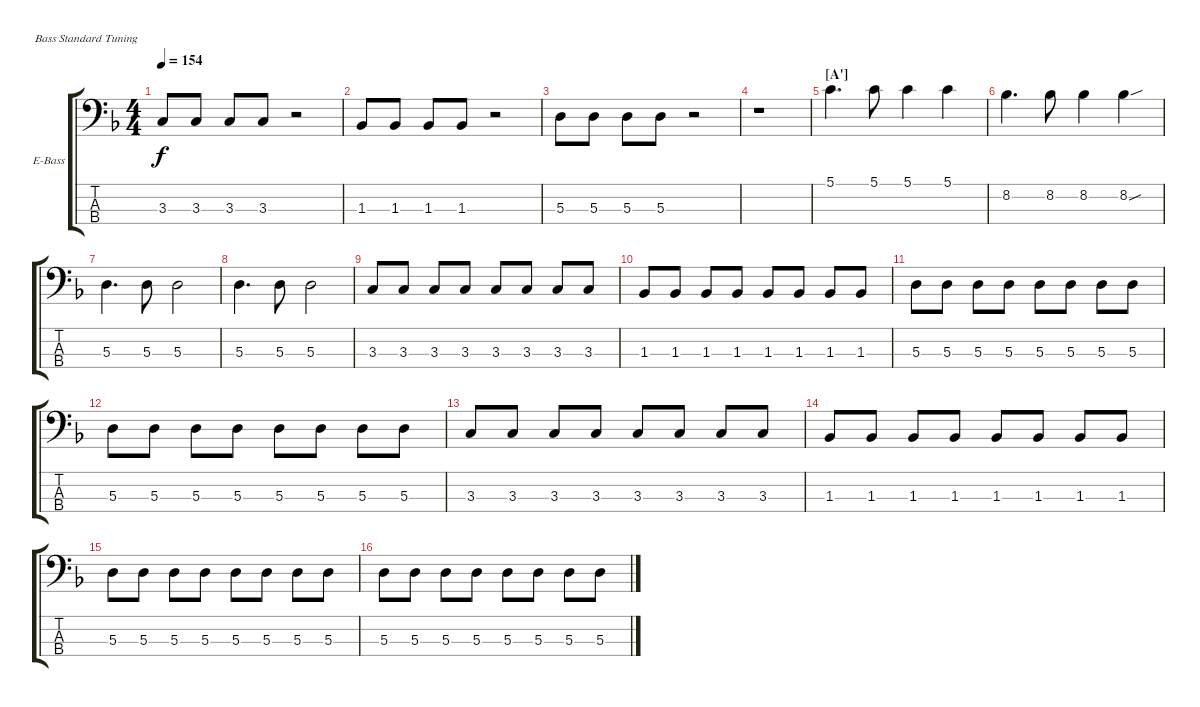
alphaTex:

\bracketExtendMode groupsimilarinstruments
\firstSystemTrackNameOrientation horizontal
\otherSystemsTrackNameOrientation horizontal
\track ("Nikolaï Fraiture" "E-Bass") {instrument electricbasspick}
\staff {score tabs}
\tuning (G2 D2 A1 E1)
\ts (4 4)
\tempo 154
\clef f4
\ks f
3.3.8{dy f} 3.3.8 3.3.8 3.3.8 r.2 |
1.3.8 1.3.8 1.3.8 1.3.8 r.2 |
5.3.8 5.3.8 5.3.8 5.3.8 r.2 |
r.1 |
\section ("A'" "")
5.1.4{d} 5.1.8 5.1.4 5.1.4 |
8.2.4{d} 8.2.8 8.2.4 8.2{sou}.4 |
5.3.4{d} 5.3.8 5.3.2 |
5.3.4{d} 5.3.8 5.3.2 |
3.3.8 3.3.8 3.3.8 3.3.8 3.3.8 3.3.8 3.3.8 3.3.8 |
1.3.8 1.3.8 1.3.8 1.3.8 1.3.8 1.3.8 1.3.8 1.3.8 |
5.3.8 5.3.8 5.3.8 5.3.8 5.3.8 5.3.8 5.3.8 5.3.8 |
5.3.8 5.3.8 5.3.8 5.3.8 5.3.8 5.3.8 5.3.8 5.3.8 |
3.3.8 3.3.8 3.3.8 3.3.8 3.3.8 3.3.8 3.3.8 3.3.8 |
1.3.8 1.3.8 1.3.8 1.3.8 1.3.8 1.3.8 1.3.8 1.3.8 |
5.3.8 5.3.8 5.3.8 5.3.8 5.3.8 5.3.8 5.3.8 5.3.8 |
5.3.8 5.3.8 5.3.8 5.3.8 5.3.8 5.3.8 5.3.8 5.3.8
